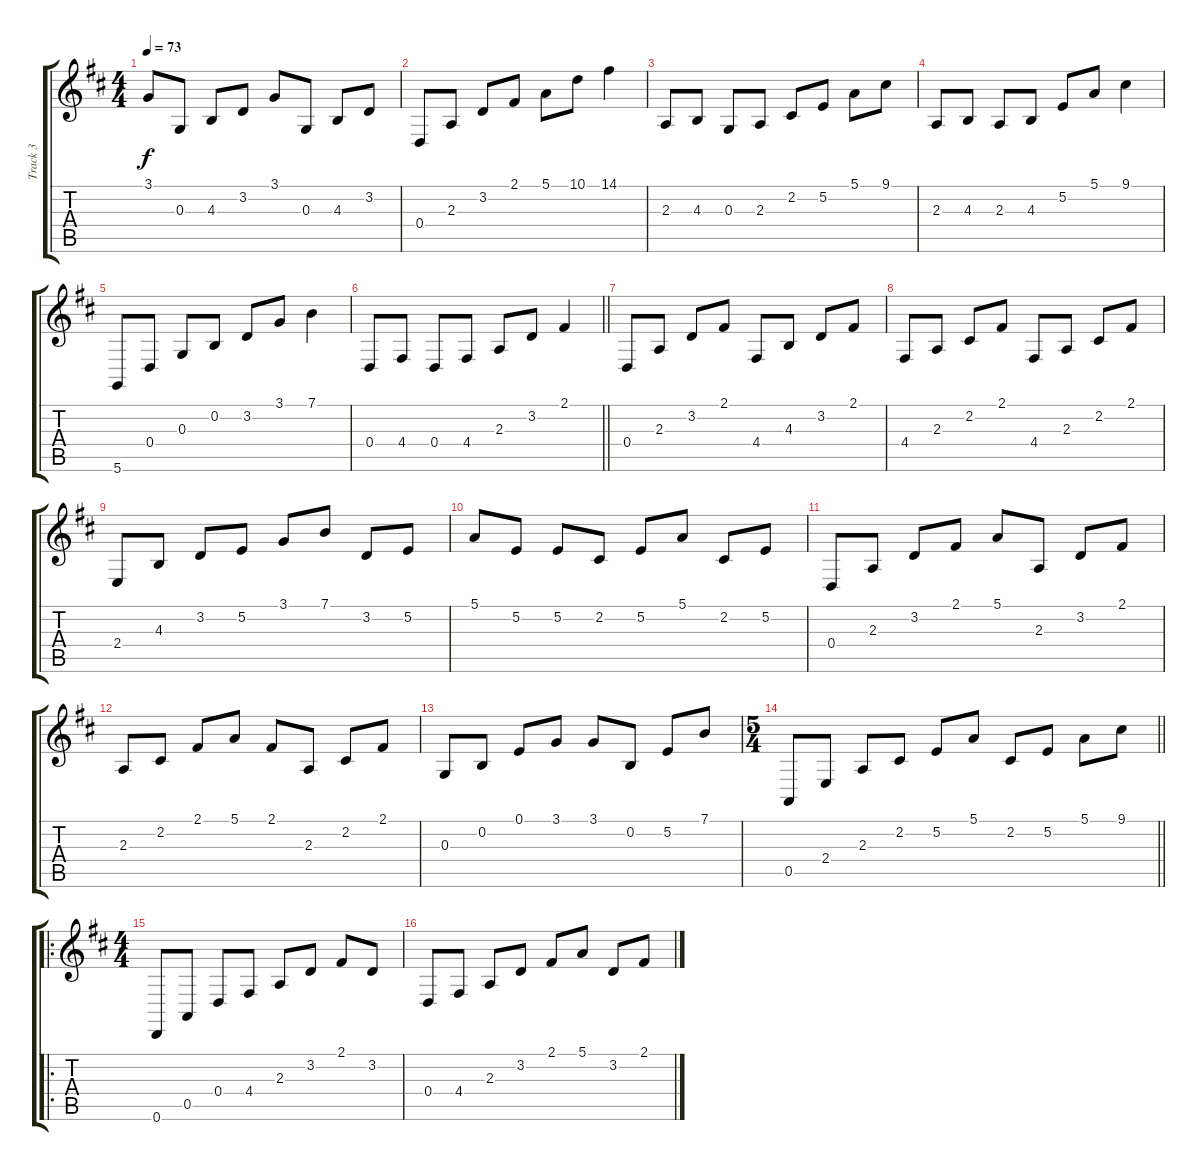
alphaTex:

\track ("Track 3" "Track 3") {instrument orchestralharp}
\staff {score tabs}
\tuning (E4 B3 G3 D3 A2 D2) {hide}
\ts (4 4)
\tempo 73
\clef g2
\ks d
3.1.8{dy f} 0.3.8 4.3.8 3.2.8 3.1.8 0.3.8 4.3.8 3.2.8 |
0.4.8 2.3.8 3.2.8 2.1.8 5.1.8 10.1.8 14.1.4 |
2.3.8 4.3.8 0.3.8 2.3.8 2.2.8 5.2.8 5.1.8 9.1.8 |
2.3.8 4.3.8 2.3.8 4.3.8 5.2.8 5.1.8 9.1.4 |
5.6.8 0.4.8 0.3.8 0.2.8 3.2.8 3.1.8 7.1.4 |
\barLineRight lightlight
0.4.8 4.4.8 0.4.8 4.4.8 2.3.8 3.2.8 2.1.4 |
0.4.8 2.3.8 3.2.8 2.1.8 4.4.8 4.3.8 3.2.8 2.1.8 |
4.4.8 2.3.8 2.2.8 2.1.8 4.4.8 2.3.8 2.2.8 2.1.8 |
2.4.8 4.3.8 3.2.8 5.2.8 3.1.8 7.1.8 3.2.8 5.2.8 |
5.1.8 5.2.8 5.2.8 2.2.8 5.2.8 5.1.8 2.2.8 5.2.8 |
0.4.8 2.3.8 3.2.8 2.1.8 5.1.8 2.3.8 3.2.8 2.1.8 |
2.3.8 2.2.8 2.1.8 5.1.8 2.1.8 2.3.8 2.2.8 2.1.8 |
0.3.8 0.2.8 0.1.8 3.1.8 3.1.8 0.2.8 5.2.8 7.1.8 |
\ts (5 4)
\barLineRight lightlight
0.5.8 2.4.8 2.3.8 2.2.8 5.2.8 5.1.8 2.2.8 5.2.8 5.1.8 9.1.8 |
\ro
\ts (4 4)
0.6.8 0.5.8 0.4.8 4.4.8 2.3.8 3.2.8 2.1.8 3.2.8 |
0.4.8 4.4.8 2.3.8 3.2.8 2.1.8 5.1.8 3.2.8 2.1.8
